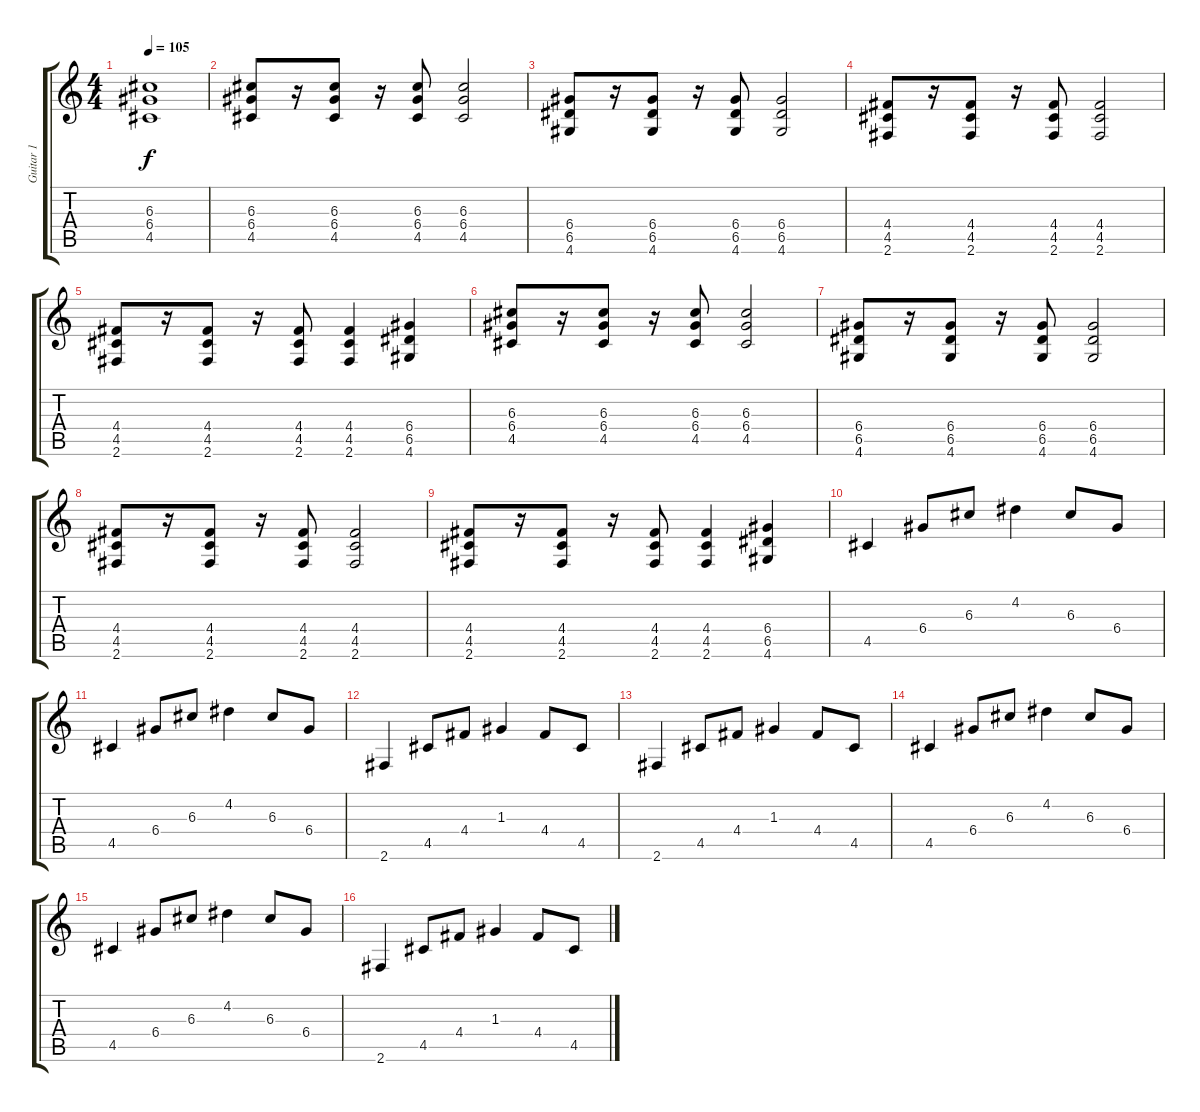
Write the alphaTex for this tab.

\track ("Guitar 1" "Guitar 1") {instrument distortionguitar}
\staff {score tabs}
\tuning (E4 B3 G3 D3 A2 E2) {hide}
\ts (4 4)
\tempo 105
\clef g2
\ks c
(6.3 6.4 4.5).1{dy f instrument distortionguitar} |
(6.3 6.4 4.5).8 r.16 (6.3 6.4 4.5).8 r.16 (6.3 6.4 4.5).8 (6.3 6.4 4.5).2 |
(6.4 6.5 4.6).8 r.16 (6.4 6.5 4.6).8 r.16 (6.4 6.5 4.6).8 (6.4 6.5 4.6).2 |
(4.4 4.5 2.6).8 r.16 (4.4 4.5 2.6).8 r.16 (4.4 4.5 2.6).8 (4.4 4.5 2.6).2 |
(4.4 4.5 2.6).8 r.16 (4.4 4.5 2.6).8 r.16 (4.4 4.5 2.6).8 (4.4 4.5 2.6).4 (6.4 6.5 4.6).4 |
(6.3 6.4 4.5).8 r.16 (6.3 6.4 4.5).8 r.16 (6.3 6.4 4.5).8 (6.3 6.4 4.5).2 |
(6.4 6.5 4.6).8 r.16 (6.4 6.5 4.6).8 r.16 (6.4 6.5 4.6).8 (6.4 6.5 4.6).2 |
(4.4 4.5 2.6).8 r.16 (4.4 4.5 2.6).8 r.16 (4.4 4.5 2.6).8 (4.4 4.5 2.6).2 |
(4.4 4.5 2.6).8 r.16 (4.4 4.5 2.6).8 r.16 (4.4 4.5 2.6).8 (4.4 4.5 2.6).4 (6.4 6.5 4.6).4 |
4.5.4{instrument electricguitarclean} 6.4.8 6.3.8 4.2.4 6.3.8 6.4.8 |
4.5.4{instrument electricguitarclean} 6.4.8 6.3.8 4.2.4 6.3.8 6.4.8 |
2.6.4{instrument electricguitarclean} 4.5.8 4.4.8 1.3.4 4.4.8 4.5.8 |
2.6.4{instrument electricguitarclean} 4.5.8 4.4.8 1.3.4 4.4.8 4.5.8 |
4.5.4{instrument electricguitarclean} 6.4.8 6.3.8 4.2.4 6.3.8 6.4.8 |
4.5.4{instrument electricguitarclean} 6.4.8 6.3.8 4.2.4 6.3.8 6.4.8 |
2.6.4{instrument electricguitarclean} 4.5.8 4.4.8 1.3.4 4.4.8 4.5.8
